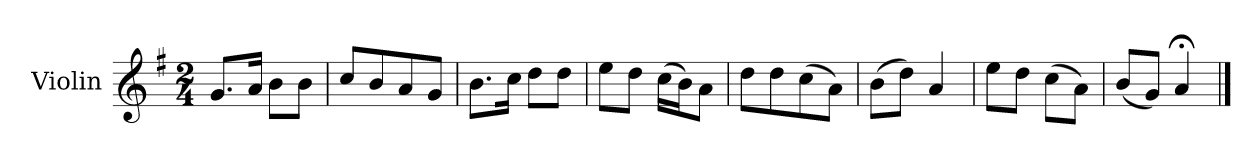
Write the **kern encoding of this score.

**kern
*part1
*staff1
*I"Violin
*I'Vln.
*clefG2
*k[f#]
*G:
*M2/4
=1
8.g/L
16a/Jk
8b\L
8b\J
=2
8cc/L
8b/
8a/
8g/J
=3
8.b\L
16cc\Jk
8dd\L
8dd\J
=4
8ee\L
8dd\J
(>16cc\LL
16b\J)
8a\J
!!LO:LB:g=z
=5
8dd\L
8dd\
(>8cc\
8a\J)
=6
(>8b\L
8dd\J)
4a/
=7
8ee\L
8dd\J
(>8cc\L
8a\J)
=8
(<8b/L
8g/J)
4a;</
==
*-
